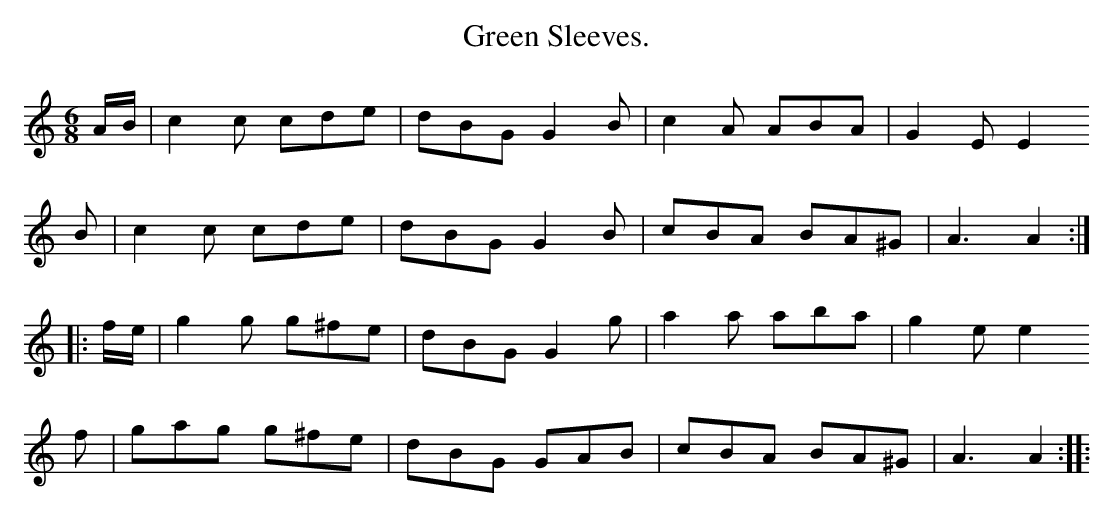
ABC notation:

X:1
T:Green Sleeves.
M:6/8
L:1/8
K:AMin
A/B/|c2c cde |dBG G2B|c2A ABA |G2E E2
B   |c2c cde |dBG G2B|cBA BA^G|A3  A2:|
|:f/e/|g2g g^fe|dBG G2g|a2a aba |g2e e2
f   |gag g^fe|dBG GAB|cBA BA^G|A3  A2:|
|:
